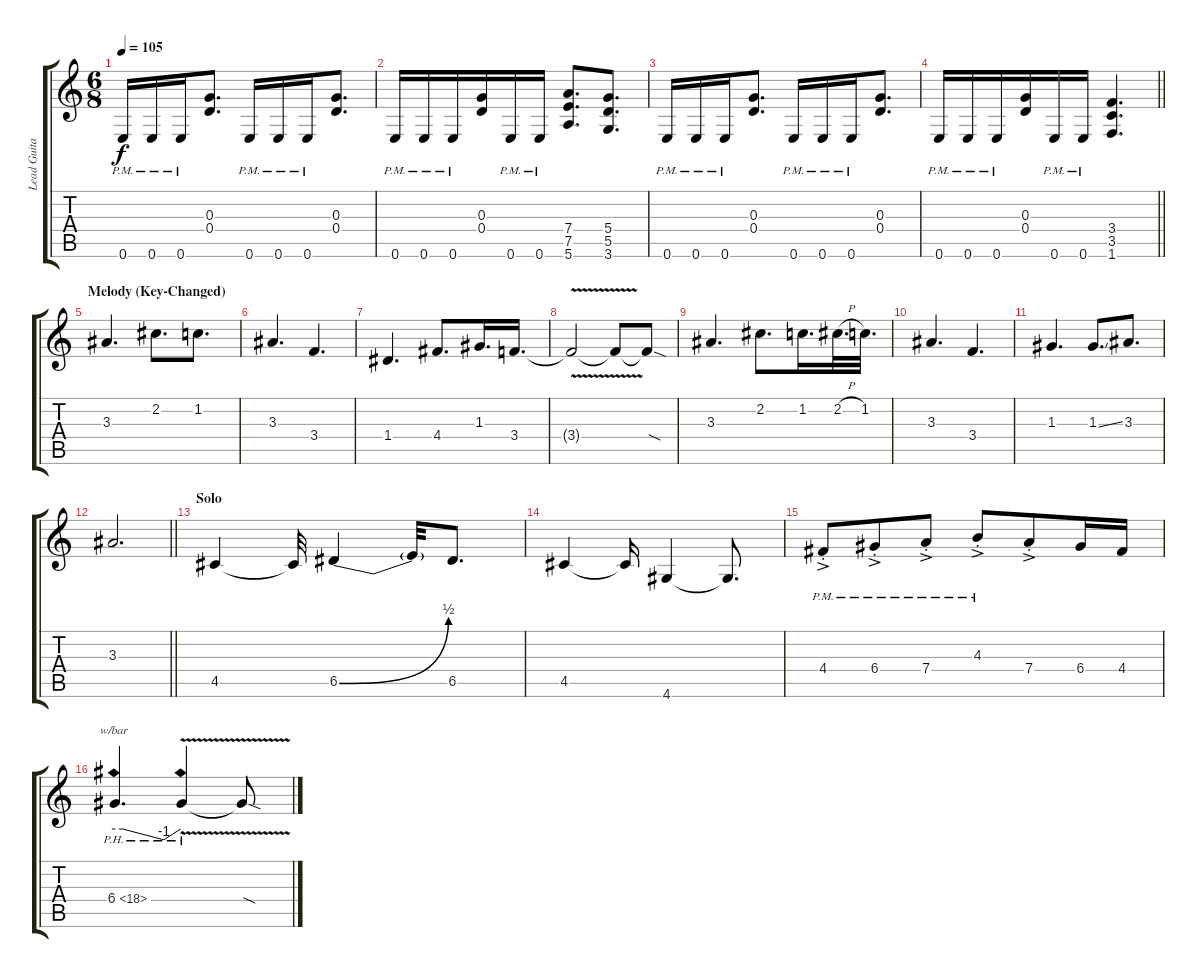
\track ("Lead Guitar" "Lead Guita") {instrument distortionguitar}
\staff {score tabs}
\tuning (E4 B3 G3 D3 A2 E2) {hide}
\ts (6 8)
\tempo 105
\clef g2
\ks c
0.6{pm}.16{dy f} 0.6{pm}.16 0.6{pm}.16 (0.3 0.4).8{d} 0.6{pm}.16 0.6{pm}.16 0.6{pm}.16 (0.3 0.4).8{d} |
0.6{pm}.16 0.6{pm}.16 0.6{pm}.16 (0.3 0.4).16 0.6{pm}.16 0.6{pm}.16 (7.4 7.5 5.6).8{d} (5.4 5.5 3.6).8{d} |
0.6{pm}.16 0.6{pm}.16 0.6{pm}.16 (0.3 0.4).8{d} 0.6{pm}.16 0.6{pm}.16 0.6{pm}.16 (0.3 0.4).8{d} |
\barLineRight lightlight
0.6{pm}.16 0.6{pm}.16 0.6{pm}.16 (0.3 0.4).16 0.6{pm}.16 0.6{pm}.16 (3.4 3.5 1.6).4{d} |
\section ("" "Melody (Key-Changed)")
3.3.4{d volume 16} 2.2.8{d} 1.2.8{d} |
3.3.4{d} 3.4.4{d} |
1.4.4{d} 4.4.8{d} 1.3.16{d} 3.4.16{d} |
3.4{v t}.2 3.4{t}.8 3.4{sod t}.8 |
3.3.4{d} 2.2.8{d} 1.2.16{d} 2.2{h}.32{d} 1.2.32{d} |
3.3.4{d} 3.4.4{d} |
1.3.4{d} 1.3{ss}.8{d} 3.3.8{d} |
\barLineRight lightlight
3.3.2{d} |
\section ("" "Solo")
4.5.4 4.5{t}.32 6.5{be (bend 0 0 60 2)}.4 6.5{t}.32 6.5.8{d} |
4.5.4 4.5{t}.16 4.6.4 4.6{t}.8{d} |
4.4{ac pm st}.8 6.4{ac pm st}.8 7.4{ac pm st}.8 4.3{ac pm st}.8 7.4{ac st}.8 6.4.16 4.4.16 |
6.4{ph 12}.4{d tbe (custom default 0 0 8 0 45 -4 60 0)} 6.4{ph 12 v t}.4 6.4{sod t}.8
